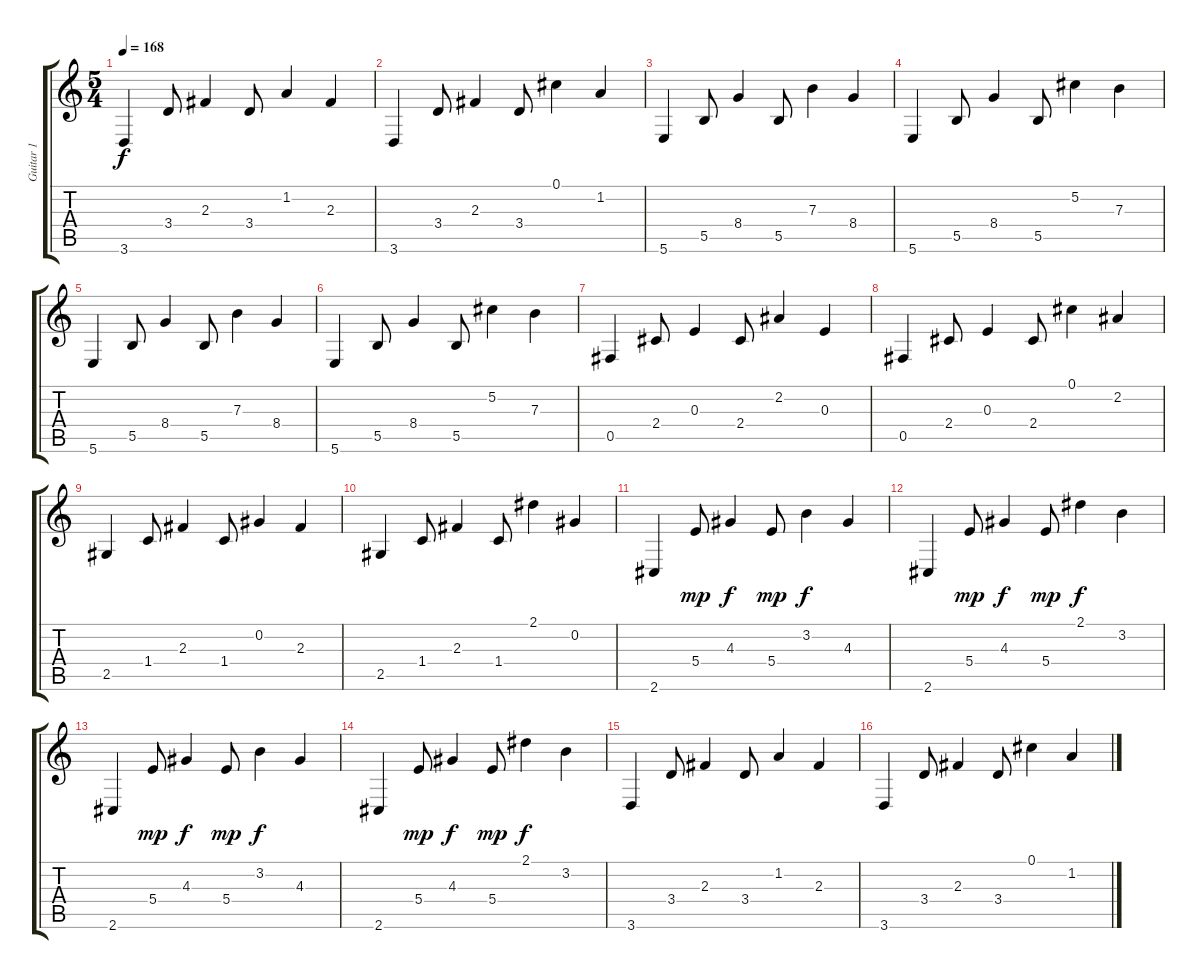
\track ("Guitar 1" "Guitar 1") {instrument electricguitarjazz}
\staff {score tabs}
\tuning (Db4 Ab3 E3 B2 Gb2 B1) {hide}
\ts (5 4)
\tempo 168
\clef g2
\ks c
3.6.4{dy f} 3.4.8 2.3.4 3.4.8 1.2.4 2.3.4 |
3.6.4 3.4.8 2.3.4 3.4.8 0.1.4 1.2.4 |
5.6.4 5.5.8 8.4.4 5.5.8 7.3.4 8.4.4 |
5.6.4 5.5.8 8.4.4 5.5.8 5.2.4 7.3.4 |
5.6.4 5.5.8 8.4.4 5.5.8 7.3.4 8.4.4 |
5.6.4 5.5.8 8.4.4 5.5.8 5.2.4 7.3.4 |
0.5.4 2.4.8 0.3.4 2.4.8 2.2.4 0.3.4 |
0.5.4 2.4.8 0.3.4 2.4.8 0.1.4 2.2.4 |
2.5.4 1.4.8 2.3.4 1.4.8 0.2.4 2.3.4 |
2.5.4 1.4.8 2.3.4 1.4.8 2.1.4 0.2.4 |
2.6.4 5.4.8{dy mp} 4.3.4{dy f} 5.4.8{dy mp} 3.2.4{dy f} 4.3.4 |
2.6.4 5.4.8{dy mp} 4.3.4{dy f} 5.4.8{dy mp} 2.1.4{dy f} 3.2.4 |
2.6.4 5.4.8{dy mp} 4.3.4{dy f} 5.4.8{dy mp} 3.2.4{dy f} 4.3.4 |
2.6.4 5.4.8{dy mp} 4.3.4{dy f} 5.4.8{dy mp} 2.1.4{dy f} 3.2.4 |
3.6.4 3.4.8 2.3.4 3.4.8 1.2.4 2.3.4 |
3.6.4 3.4.8 2.3.4 3.4.8 0.1.4 1.2.4
